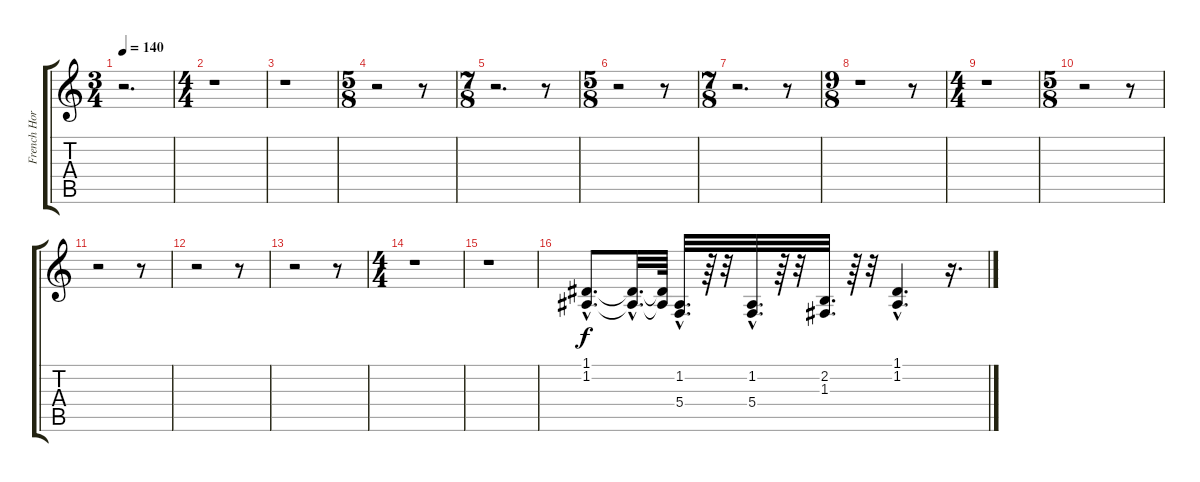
\track ("French Horn" "French Hor") {instrument frenchhorn}
\staff {score tabs}
\tuning (D4 A3 F3 C3 G2 D2) {hide}
\ts (3 4)
\tempo 140
\clef g2
\ks c
r.2{d dy f} |
\ts (4 4)
r.1 |
r.1 |
\ts (5 8)
r.2 r.8 |
\ts (7 8)
r.2{d} r.8 |
\ts (5 8)
r.2 r.8 |
\ts (7 8)
r.2{d} r.8 |
\ts (9 8)
r.1 r.8 |
\ts (4 4)
r.1 |
\ts (5 8)
r.2 r.8 |
r.2 r.8 |
r.2 r.8 |
r.2 r.8 |
\ts (4 4)
r.1 |
r.1 |
(1.1{hac} 1.2{hac}).8{d volume 11 balance 8} (1.1{hac t} 1.2{hac t}).32{d} (1.1{t} 1.2{t}).64 (1.2 5.4{hac}).32{d} r.64 r.32 (1.2 5.4{hac}).32{d} r.64 r.32 (2.2 1.3).32{d} r.64 r.32 (1.1{hac} 1.2{hac}).4{d} r.16{d}
